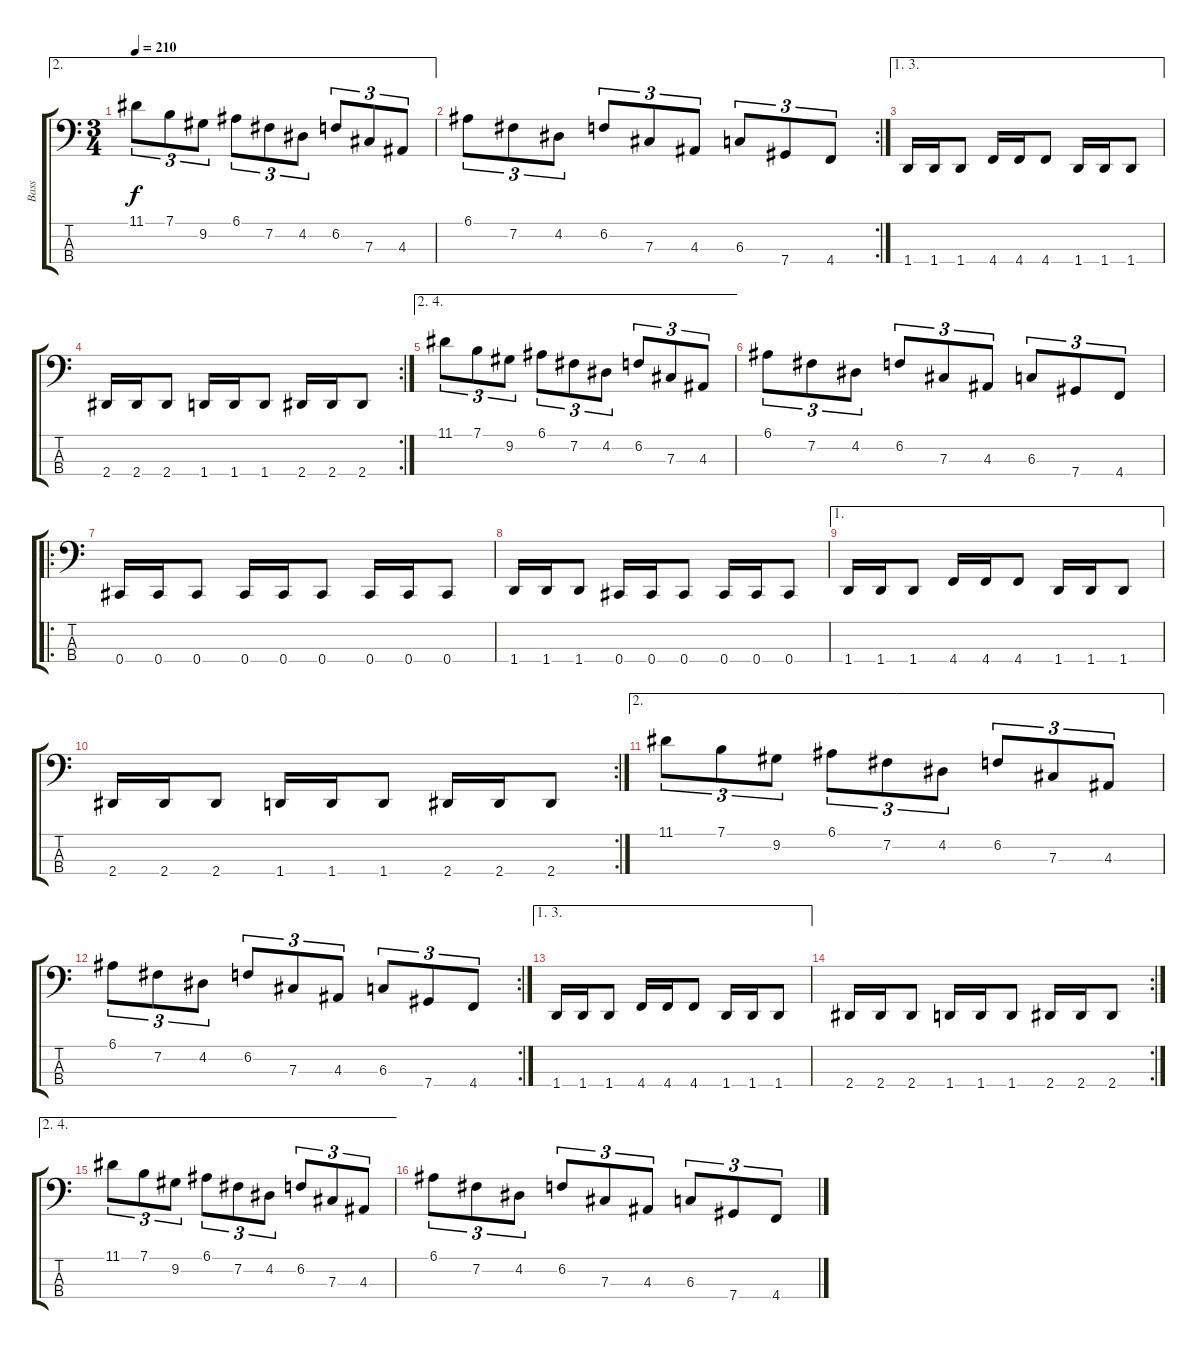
\track ("Bass" "Bass") {instrument electricbassfinger}
\staff {score tabs}
\tuning (E2 B1 Gb1 Db1) {hide}
\ae 2
\ts (3 4)
\tempo 210
\clef f4
\ks c
11.1.8{tu (3 2) dy f} 7.1.8{tu (3 2)} 9.2.8{tu (3 2)} 6.1.8{tu (3 2)} 7.2.8{tu (3 2)} 4.2.8{tu (3 2)} 6.2.8{tu (3 2)} 7.3.8{tu (3 2)} 4.3.8{tu (3 2)} |
\rc 2
6.1.8{tu (3 2)} 7.2.8{tu (3 2)} 4.2.8{tu (3 2)} 6.2.8{tu (3 2)} 7.3.8{tu (3 2)} 4.3.8{tu (3 2)} 6.3.8{tu (3 2)} 7.4.8{tu (3 2)} 4.4.8{tu (3 2)} |
\ae (1 3)
1.4.16 1.4.16 1.4.8 4.4.16 4.4.16 4.4.8 1.4.16 1.4.16 1.4.8 |
\rc 2
2.4.16 2.4.16 2.4.8 1.4.16 1.4.16 1.4.8 2.4.16 2.4.16 2.4.8 |
\ae (2 4)
11.1.8{tu (3 2)} 7.1.8{tu (3 2)} 9.2.8{tu (3 2)} 6.1.8{tu (3 2)} 7.2.8{tu (3 2)} 4.2.8{tu (3 2)} 6.2.8{tu (3 2)} 7.3.8{tu (3 2)} 4.3.8{tu (3 2)} |
6.1.8{tu (3 2)} 7.2.8{tu (3 2)} 4.2.8{tu (3 2)} 6.2.8{tu (3 2)} 7.3.8{tu (3 2)} 4.3.8{tu (3 2)} 6.3.8{tu (3 2)} 7.4.8{tu (3 2)} 4.4.8{tu (3 2)} |
\ro
0.4.16 0.4.16 0.4.8 0.4.16 0.4.16 0.4.8 0.4.16 0.4.16 0.4.8 |
1.4.16 1.4.16 1.4.8 0.4.16 0.4.16 0.4.8 0.4.16 0.4.16 0.4.8 |
\ae 1
1.4.16 1.4.16 1.4.8 4.4.16 4.4.16 4.4.8 1.4.16 1.4.16 1.4.8 |
\rc 2
2.4.16 2.4.16 2.4.8 1.4.16 1.4.16 1.4.8 2.4.16 2.4.16 2.4.8 |
\ae 2
11.1.8{tu (3 2)} 7.1.8{tu (3 2)} 9.2.8{tu (3 2)} 6.1.8{tu (3 2)} 7.2.8{tu (3 2)} 4.2.8{tu (3 2)} 6.2.8{tu (3 2)} 7.3.8{tu (3 2)} 4.3.8{tu (3 2)} |
\rc 2
6.1.8{tu (3 2)} 7.2.8{tu (3 2)} 4.2.8{tu (3 2)} 6.2.8{tu (3 2)} 7.3.8{tu (3 2)} 4.3.8{tu (3 2)} 6.3.8{tu (3 2)} 7.4.8{tu (3 2)} 4.4.8{tu (3 2)} |
\ae (1 3)
1.4.16 1.4.16 1.4.8 4.4.16 4.4.16 4.4.8 1.4.16 1.4.16 1.4.8 |
\rc 2
2.4.16 2.4.16 2.4.8 1.4.16 1.4.16 1.4.8 2.4.16 2.4.16 2.4.8 |
\ae (2 4)
11.1.8{tu (3 2)} 7.1.8{tu (3 2)} 9.2.8{tu (3 2)} 6.1.8{tu (3 2)} 7.2.8{tu (3 2)} 4.2.8{tu (3 2)} 6.2.8{tu (3 2)} 7.3.8{tu (3 2)} 4.3.8{tu (3 2)} |
6.1.8{tu (3 2)} 7.2.8{tu (3 2)} 4.2.8{tu (3 2)} 6.2.8{tu (3 2)} 7.3.8{tu (3 2)} 4.3.8{tu (3 2)} 6.3.8{tu (3 2)} 7.4.8{tu (3 2)} 4.4.8{tu (3 2)}
